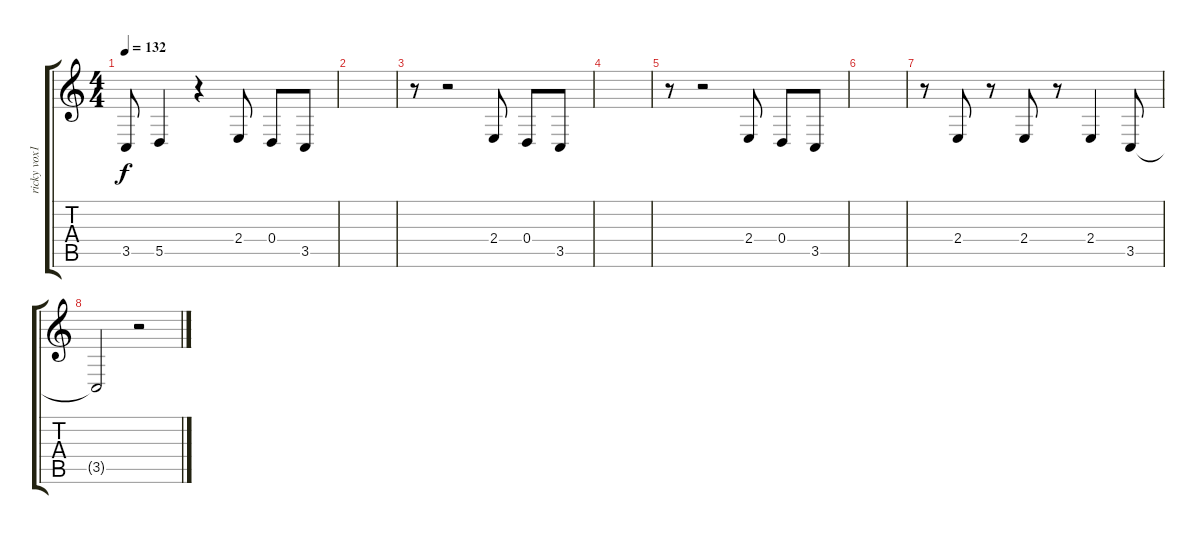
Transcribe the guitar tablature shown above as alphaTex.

\track ("ricky vox1" "ricky vox1") {instrument altosax}
\staff {score tabs}
\tuning (E4 B3 G3 D3 A2 E2) {hide}
\ts (4 4)
\tempo 132
\clef g2
\ks c
3.5.8{dy f} 5.5.4 r.4 2.4.8 0.4.8 3.5.8 |
|
r.8 r.2 2.4.8 0.4.8 3.5.8 |
|
r.8 r.2 2.4.8 0.4.8 3.5.8 |
|
r.8 2.4.8 r.8 2.4.8 r.8 2.4.4 3.5.8 |
3.5{t}.2 r.2
